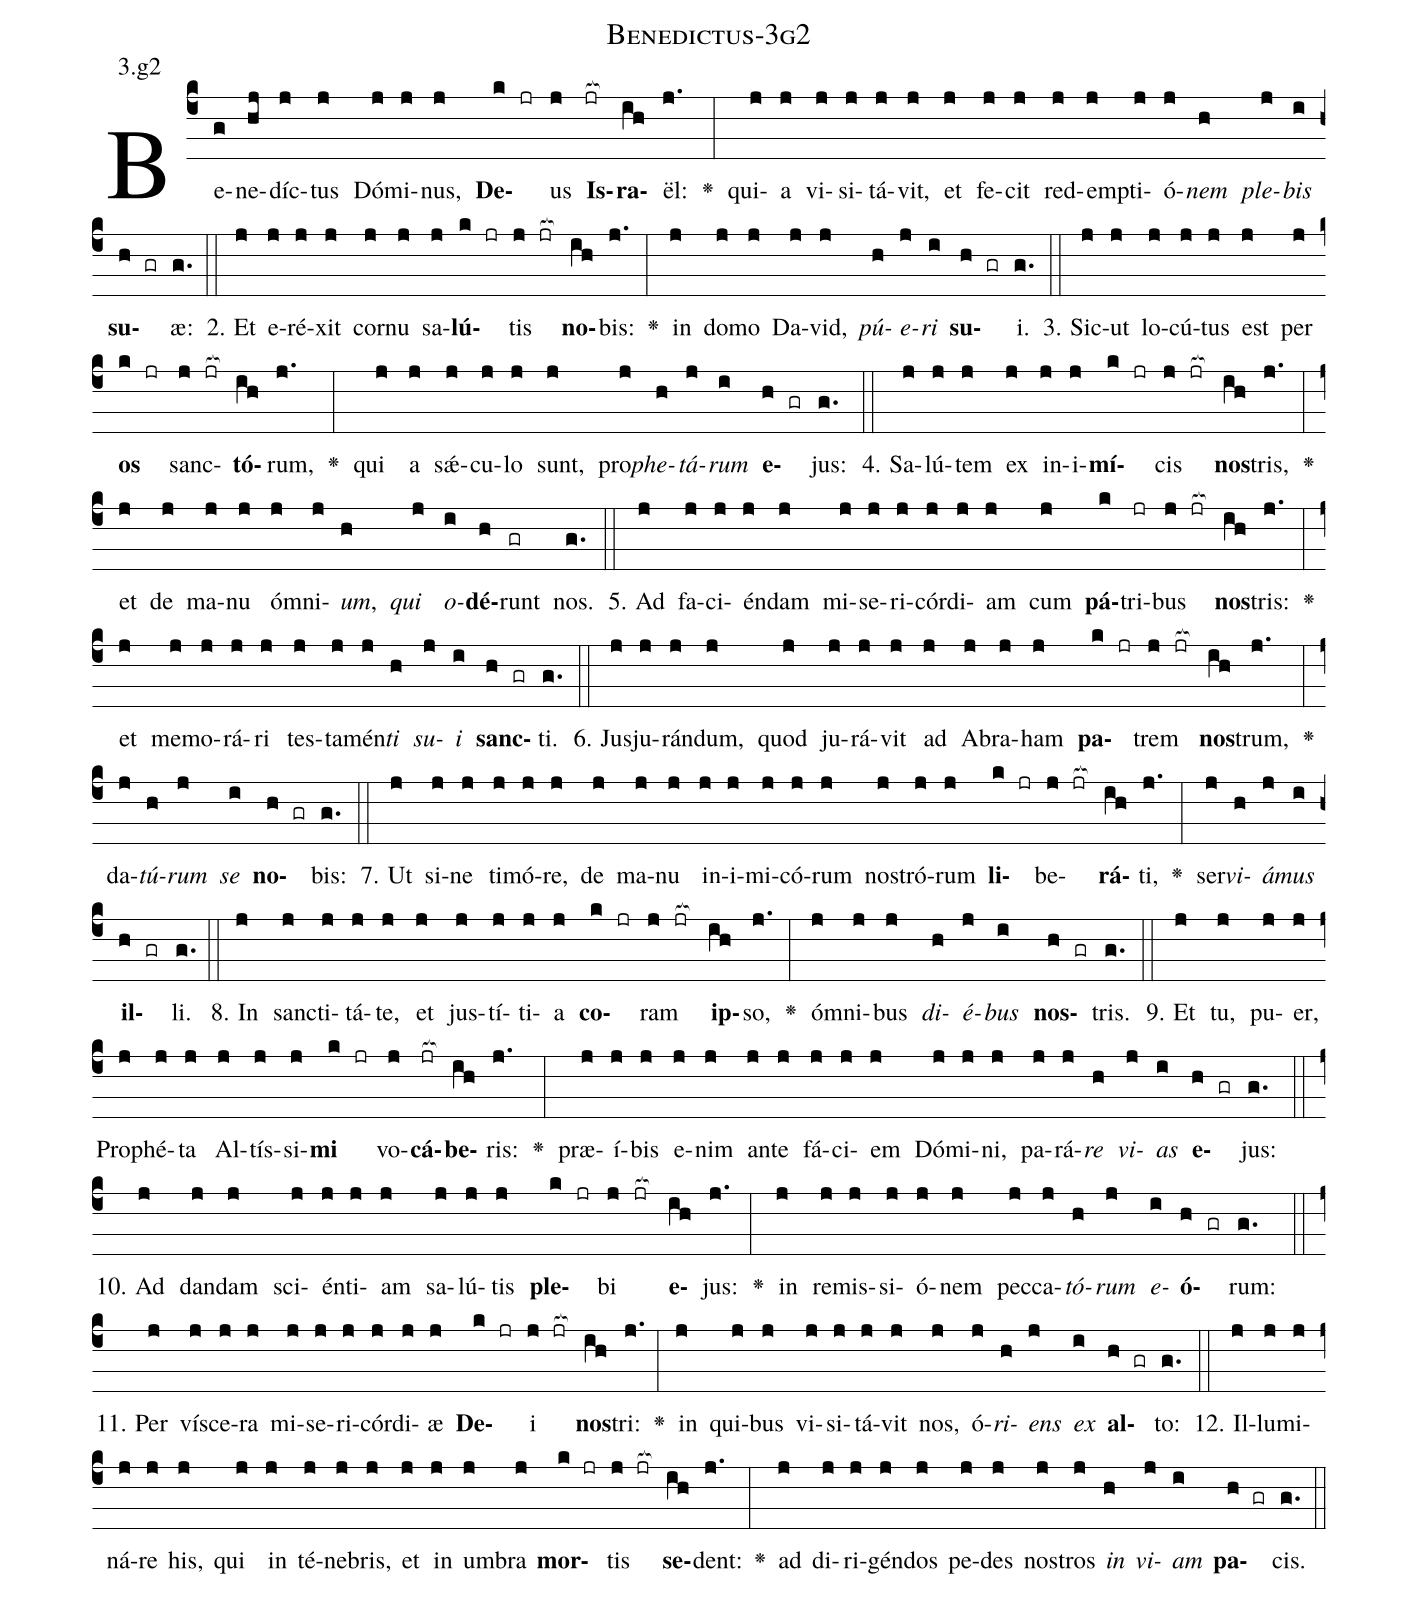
name: Benedictus-3g2;
annotation: 3.g2;
%%
(c4)Be(g)ne(hj)díc(j)tus(j) Dó(j)mi(j)nus,(j) <b>De</b>(k jr)us(j) <b>Is</b>(jr[ocb:1{])<b>ra</b>(ih[ocb:0}])ël:(j.) <v>\greheightstar</v>(:) qui(j)a(j) vi(j)si(j)tá(j)vit,(j) et(j) fe(j)cit(j) red(j)emp(j)ti(j)ó(j)<i>nem</i>(h) <i>ple</i>(j)<i>bis</i>(i) <b>su</b>(h gr)æ:(g.) (::)
2. Et(j) e(j)ré(j)xit(j) cor(j)nu(j) sa(j)<b>lú</b>(k jr)tis(j jr[ocb:1{]) <b>no</b>(ih[ocb:0}])bis:(j.) <v>\greheightstar</v>(:) in(j) do(j)mo(j) Da(j)vid,(j) <i>pú</i>(h)<i>e</i>(j)<i>ri</i>(i) <b>su</b>(h gr)i.(g.) (::)
3. Sic(j)ut(j) lo(j)cú(j)tus(j) est(j) per(j) <b>os</b>(k jr) sanc(j jr[ocb:1{])<b>tó</b>(ih[ocb:0}])rum,(j.) <v>\greheightstar</v>(:) qui(j) a(j) sǽ(j)cu(j)lo(j) sunt,(j) pro(j)<i>phe</i>(h)<i>tá</i>(j)<i>rum</i>(i) <b>e</b>(h gr)jus:(g.) (::)
4. Sa(j)lú(j)tem(j) ex(j) in(j)i(j)<b>mí</b>(k jr)cis(j jr[ocb:1{]) <b>nos</b>(ih[ocb:0}])tris,(j.) <v>\greheightstar</v>(:) et(j) de(j) ma(j)nu(j) óm(j)ni(j)<i>um</i>,(h) <i>qui</i>(j) <i>o</i>(i)<b>dé</b>(h)runt(gr) nos.(g.) (::)
5. Ad(j) fa(j)ci(j)én(j)dam(j) mi(j)se(j)ri(j)cór(j)di(j)am(j) cum(j) <b>pá</b>(k)tri(jr)bus(j jr[ocb:1{]) <b>nos</b>(ih[ocb:0}])tris:(j.) <v>\greheightstar</v>(:) et(j) me(j)mo(j)rá(j)ri(j) tes(j)ta(j)mén(j)<i>ti</i>(h) <i>su</i>(j)<i>i</i>(i) <b>sanc</b>(h gr)ti.(g.) (::)
6. Ju(j)sju(j)rán(j)dum,(j) quod(j) ju(j)rá(j)vit(j) ad(j) A(j)bra(j)ham(j) <b>pa</b>(k jr)trem(j jr[ocb:1{]) <b>nos</b>(ih[ocb:0}])trum,(j.) <v>\greheightstar</v>(:) da(j)<i>tú</i>(h)<i>rum</i>(j) <i>se</i>(i) <b>no</b>(h gr)bis:(g.) (::)
7. Ut(j) si(j)ne(j) ti(j)mó(j)re,(j) de(j) ma(j)nu(j) in(j)i(j)mi(j)có(j)rum(j) nos(j)tró(j)rum(j) <b>li</b>(k jr)be(j jr[ocb:1{])<b>rá</b>(ih[ocb:0}])ti,(j.) <v>\greheightstar</v>(:) ser(j)<i>vi</i>(h)<i>á</i>(j)<i>mus</i>(i) <b>il</b>(h gr)li.(g.) (::)
8. In(j) sanc(j)ti(j)tá(j)te,(j) et(j) jus(j)tí(j)ti(j)a(j) <b>co</b>(k jr)ram(j jr[ocb:1{]) <b>ip</b>(ih[ocb:0}])so,(j.) <v>\greheightstar</v>(:) óm(j)ni(j)bus(j) <i>di</i>(h)<i>é</i>(j)<i>bus</i>(i) <b>nos</b>(h gr)tris.(g.) (::)
9. Et(j) tu,(j) pu(j)er,(j) Pro(j)phé(j)ta(j) Al(j)tís(j)si(j)<b>mi</b>(k jr) vo(j)<b>cá</b>(jr[ocb:1{])<b>be</b>(ih[ocb:0}])ris:(j.) <v>\greheightstar</v>(:) præ(j)í(j)bis(j) e(j)nim(j) an(j)te(j) fá(j)ci(j)em(j) Dó(j)mi(j)ni,(j) pa(j)rá(j)<i>re</i>(h) <i>vi</i>(j)<i>as</i>(i) <b>e</b>(h gr)jus:(g.) (::)
10. Ad(j) dan(j)dam(j) sci(j)én(j)ti(j)am(j) sa(j)lú(j)tis(j) <b>ple</b>(k jr)bi(j jr[ocb:1{]) <b>e</b>(ih[ocb:0}])jus:(j.) <v>\greheightstar</v>(:) in(j) re(j)mis(j)si(j)ó(j)nem(j) pec(j)ca(j)<i>tó</i>(h)<i>rum</i>(j) <i>e</i>(i)<b>ó</b>(h gr)rum:(g.) (::)
11. Per(j) ví(j)sce(j)ra(j) mi(j)se(j)ri(j)cór(j)di(j)æ(j) <b>De</b>(k jr)i(j jr[ocb:1{]) <b>nos</b>(ih[ocb:0}])tri:(j.) <v>\greheightstar</v>(:) in(j) qui(j)bus(j) vi(j)si(j)tá(j)vit(j) nos,(j) ó(j)<i>ri</i>(h)<i>ens</i>(j) <i>ex</i>(i) <b>al</b>(h gr)to:(g.) (::)
12. Il(j)lu(j)mi(j)ná(j)re(j) his,(j) qui(j) in(j) té(j)ne(j)bris,(j) et(j) in(j) um(j)bra(j) <b>mor</b>(k jr)tis(j jr[ocb:1{]) <b>se</b>(ih[ocb:0}])dent:(j.) <v>\greheightstar</v>(:) ad(j) di(j)ri(j)gén(j)dos(j) pe(j)des(j) nos(j)tros(j) <i>in</i>(h) <i>vi</i>(j)<i>am</i>(i) <b>pa</b>(h gr)cis.(g.) (::)
